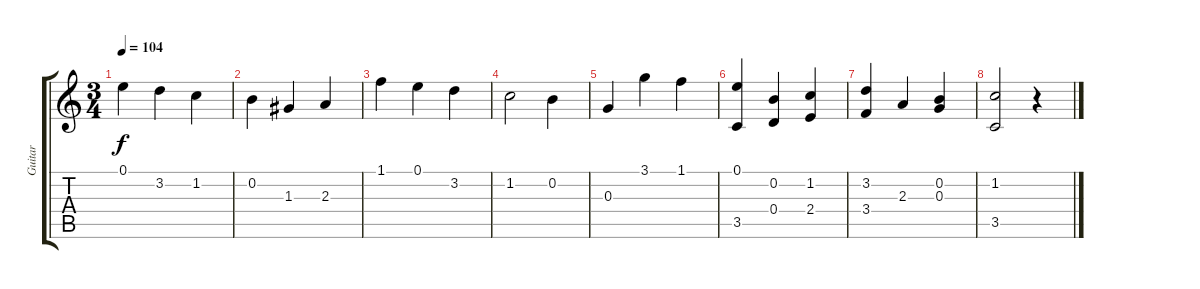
\track ("Guitar" "Guitar") {instrument acousticguitarnylon}
\staff {score tabs}
\tuning (E4 B3 G3 D3 A2 E2) {hide}
\ts (3 4)
\tempo 104
\clef g2
\ks c
0.1.4{dy f} 3.2.4 1.2.4 |
0.2.4 1.3.4 2.3.4 |
1.1.4 0.1.4 3.2.4 |
1.2.2 0.2.4 |
0.3.4 3.1.4 1.1.4 |
(0.1 3.5).4 (0.2 0.4).4 (1.2 2.4).4 |
(3.2 3.4).4 2.3.4 (0.2 0.3).4 |
(1.2 3.5).2 r.4
